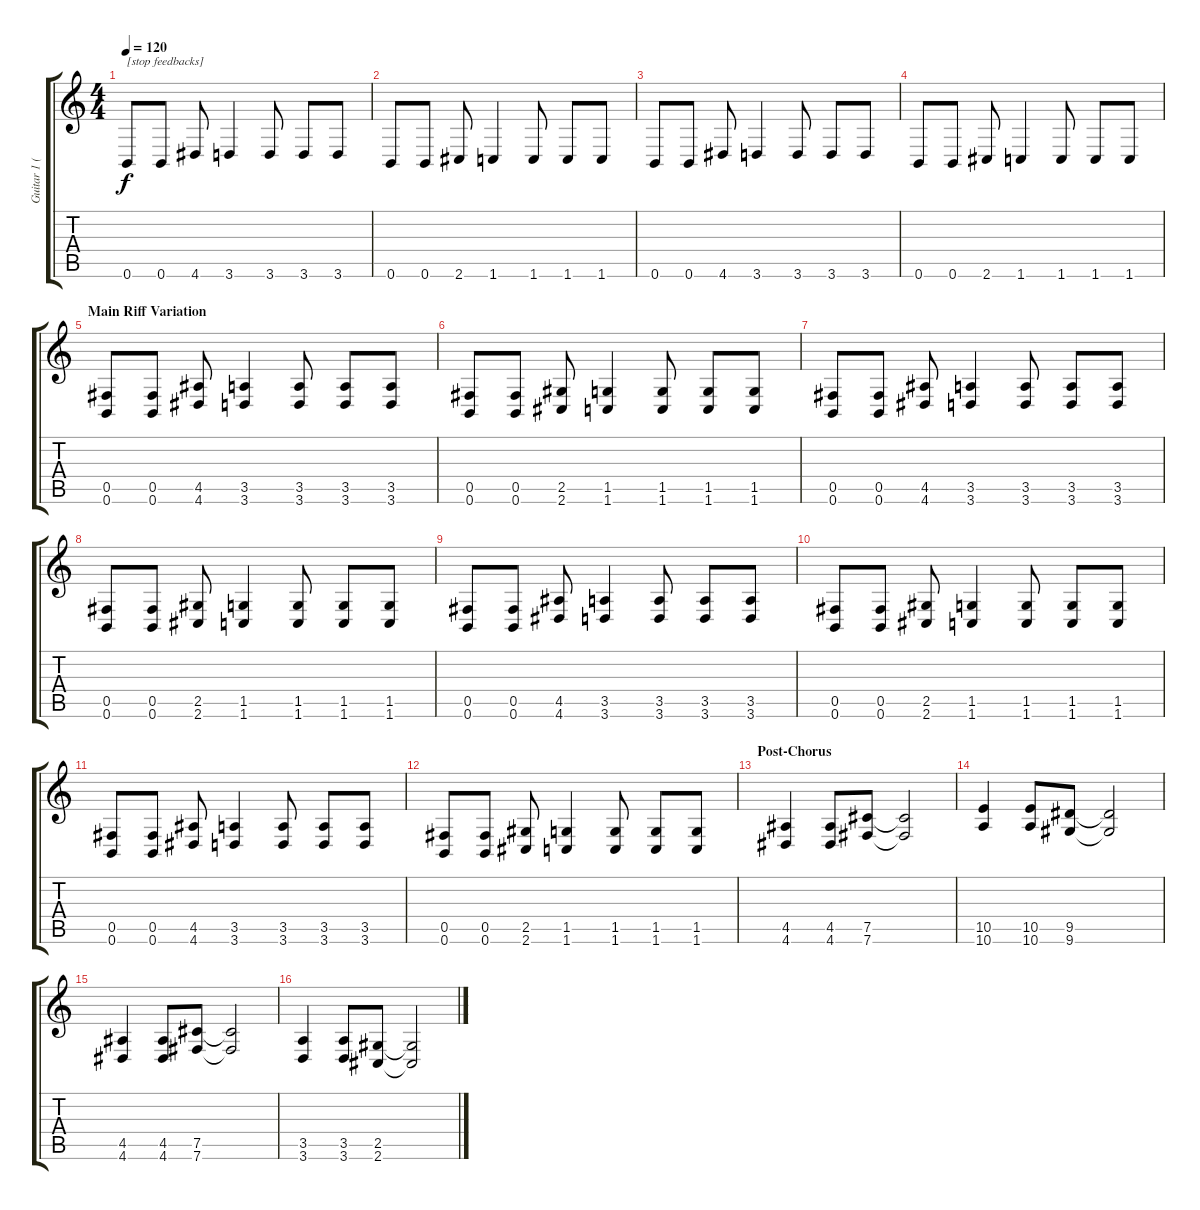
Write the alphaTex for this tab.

\track ("Guitar 1 (M.Rohringer)" "Guitar 1 (") {instrument distortionguitar}
\staff {score tabs}
\tuning (Db4 Ab3 E3 B2 Gb2 B1) {hide}
\ts (4 4)
\tempo 120
\clef g2
\ks c
0.6.8{txt "[stop feedbacks]" dy f} 0.6.8 4.6.8 3.6.4 3.6.8 3.6.8 3.6.8 |
0.6.8 0.6.8 2.6.8 1.6.4 1.6.8 1.6.8 1.6.8 |
0.6.8 0.6.8 4.6.8 3.6.4 3.6.8 3.6.8 3.6.8 |
0.6.8 0.6.8 2.6.8 1.6.4 1.6.8 1.6.8 1.6.8 |
\section ("" "Main Riff Variation")
(0.5 0.6).8 (0.5 0.6).8 (4.5 4.6).8 (3.5 3.6).4 (3.5 3.6).8 (3.5 3.6).8 (3.5 3.6).8 |
(0.5 0.6).8 (0.5 0.6).8 (2.5 2.6).8 (1.5 1.6).4 (1.5 1.6).8 (1.5 1.6).8 (1.5 1.6).8 |
(0.5 0.6).8 (0.5 0.6).8 (4.5 4.6).8 (3.5 3.6).4 (3.5 3.6).8 (3.5 3.6).8 (3.5 3.6).8 |
(0.5 0.6).8 (0.5 0.6).8 (2.5 2.6).8 (1.5 1.6).4 (1.5 1.6).8 (1.5 1.6).8 (1.5 1.6).8 |
(0.5 0.6).8 (0.5 0.6).8 (4.5 4.6).8 (3.5 3.6).4 (3.5 3.6).8 (3.5 3.6).8 (3.5 3.6).8 |
(0.5 0.6).8 (0.5 0.6).8 (2.5 2.6).8 (1.5 1.6).4 (1.5 1.6).8 (1.5 1.6).8 (1.5 1.6).8 |
(0.5 0.6).8 (0.5 0.6).8 (4.5 4.6).8 (3.5 3.6).4 (3.5 3.6).8 (3.5 3.6).8 (3.5 3.6).8 |
(0.5 0.6).8 (0.5 0.6).8 (2.5 2.6).8 (1.5 1.6).4 (1.5 1.6).8 (1.5 1.6).8 (1.5 1.6).8 |
\section ("" "Post-Chorus")
(4.5 4.6).4 (4.5 4.6).8 (7.5 7.6).8 (7.5{t} 7.6{t}).2 |
(10.5 10.6).4 (10.5 10.6).8 (9.5 9.6).8 (9.5{t} 9.6{t}).2 |
(4.5 4.6).4 (4.5 4.6).8 (7.5 7.6).8 (7.5{t} 7.6{t}).2 |
(3.5 3.6).4 (3.5 3.6).8 (2.5 2.6).8 (2.5{t} 2.6{t}).2
